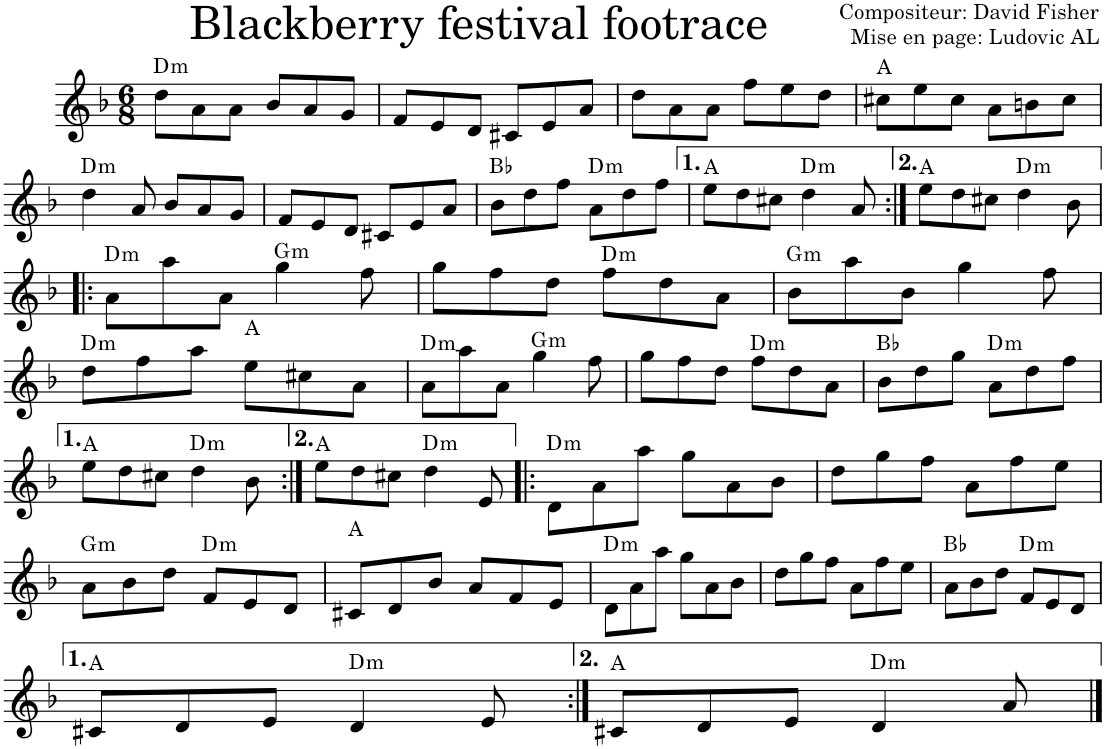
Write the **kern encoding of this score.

**kern	**harte
*part1	*part1
*staff1	*
*I"Voice	*
*I'V	*
*clefG2	*
*k[b-]	*
*M6/8	*
=1	=1
!	!LO:H:kt=m
8dd\L	D:min
8a\	.
8a\J	.
8b-/L	.
8a/	.
8g/J	.
=2	=2
8f/L	.
8e/	.
8d/J	.
8c#X/L	.
8e/	.
8a/J	.
=3	=3
8dd\L	.
8a\	.
8a\J	.
8ff\L	.
8ee\	.
8dd\J	.
=4	=4
8cc#X\L	A:maj
8ee\	.
8cc#\J	.
8a\L	.
8bn\	.
8cc#\J	.
!!LO:LB:g=z
=5	=5
!	!LO:H:kt=m
4dd\	D:min
8a/	.
8b-/L	.
8a/	.
8g/J	.
=6	=6
8f/L	.
8e/	.
8d/J	.
8c#X/L	.
8e/	.
8a/J	.
=7	=7
8b-\L	Bb:maj
8dd\	.
8ff\J	.
!	!LO:H:kt=m
8a\L	D:min
8dd\	.
8ff\J	.
=8	=8
8ee\L	A:maj
8dd\	.
8cc#X\J	.
!	!LO:H:kt=m
4dd\	D:min
8a/	.
=9:|!	=9:|!
8ee\L	A:maj
8dd\	.
8cc#X\J	.
!	!LO:H:kt=m
4dd\	D:min
8b-\	.
!!LO:LB:g=z
=10!|:	=10!|:
!	!LO:H:kt=m
8a\L	D:min
8aa\	.
8a\J	.
!	!LO:H:kt=m
4gg\	G:min
8ff\	.
=11	=11
8gg\L	.
8ff\	.
8dd\J	.
!	!LO:H:kt=m
8ff\L	D:min
8dd\	.
8a\J	.
=12	=12
!	!LO:H:kt=m
8b-\L	G:min
8aa\	.
8b-\J	.
4gg\	.
8ff\	.
!!LO:LB:g=z
=13	=13
!	!LO:H:kt=m
8dd\L	D:min
8ff\	.
8aa\J	.
8ee\L	A:maj
8cc#X\	.
8a\J	.
=14	=14
!	!LO:H:kt=m
8a\L	D:min
8aa\	.
8a\J	.
!	!LO:H:kt=m
4gg\	G:min
8ff\	.
=15	=15
8gg\L	.
8ff\	.
8dd\J	.
!	!LO:H:kt=m
8ff\L	D:min
8dd\	.
8a\J	.
=16	=16
8b-\L	Bb:maj
8dd\	.
8gg\J	.
!	!LO:H:kt=m
8a\L	D:min
8dd\	.
8ff\J	.
!!LO:LB:g=z
=17	=17
8ee\L	A:maj
8dd\	.
8cc#X\J	.
!	!LO:H:kt=m
4dd\	D:min
8b-\	.
=18:|!	=18:|!
8ee\L	A:maj
8dd\	.
8cc#X\J	.
!	!LO:H:kt=m
4dd\	D:min
8e/	.
=19!|:	=19!|:
!	!LO:H:kt=m
8d\L	D:min
8a\	.
8aa\J	.
8gg\L	.
8a\	.
8b-\J	.
=20	=20
8dd\L	.
8gg\	.
8ff\J	.
8a\L	.
8ff\	.
8ee\J	.
!!LO:LB:g=z
=21	=21
!	!LO:H:kt=m
8a\L	G:min
8b-\	.
8dd\J	.
!	!LO:H:kt=m
8f/L	D:min
8e/	.
8d/J	.
=22	=22
8c#X/L	A:maj
8d/	.
8b-/J	.
8a/L	.
8f/	.
8e/J	.
=23	=23
!	!LO:H:kt=m
8d\L	D:min
8a\	.
8aa\J	.
8gg\L	.
8a\	.
8b-\J	.
=24	=24
8dd\L	.
8gg\	.
8ff\J	.
8a\L	.
8ff\	.
8ee\J	.
=25	=25
8a\L	Bb:maj
8b-\	.
8dd\J	.
!	!LO:H:kt=m
8f/L	D:min
8e/	.
8d/J	.
!!LO:LB:g=z
=26	=26
8c#X/L	A:maj
8d/	.
8e/J	.
!	!LO:H:kt=m
4d/	D:min
8e/	.
=27:|!	=27:|!
8c#X/L	A:maj
8d/	.
8e/J	.
!	!LO:H:kt=m
4d/	D:min
8a/	.
==	==
*-	*-
